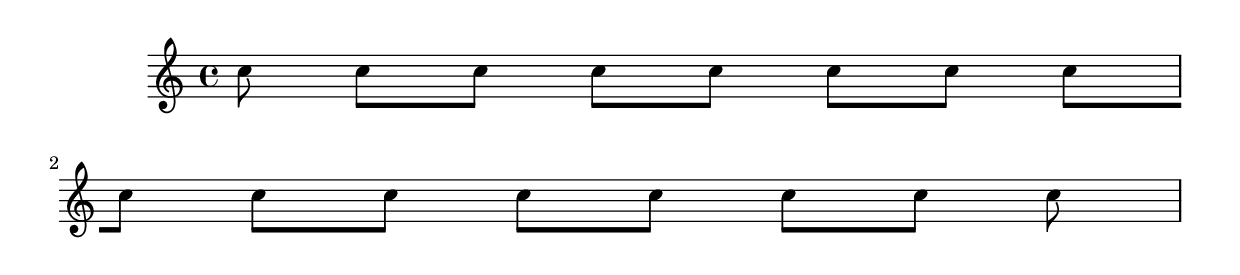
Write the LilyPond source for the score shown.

%% Do not edit this file; it is auto-generated from LSR http://lsr.dsi.unimi.it
%% This file is in the public domain.
\version "2.11.62"

\header {
  lsrtags = "rhythms"

  texidoc = "
Line breaks are normally forbidden when beams cross bar lines. This
behavior can be changed as shown: 

"
  doctitle = "Beams across line breaks"
} % begin verbatim
\relative c'' {
  \override Beam #'breakable = ##t
  c8 c[ c] c[ c] c[ c] c[ \break  
  c8] c[ c] c[ c] c[ c] c
}

